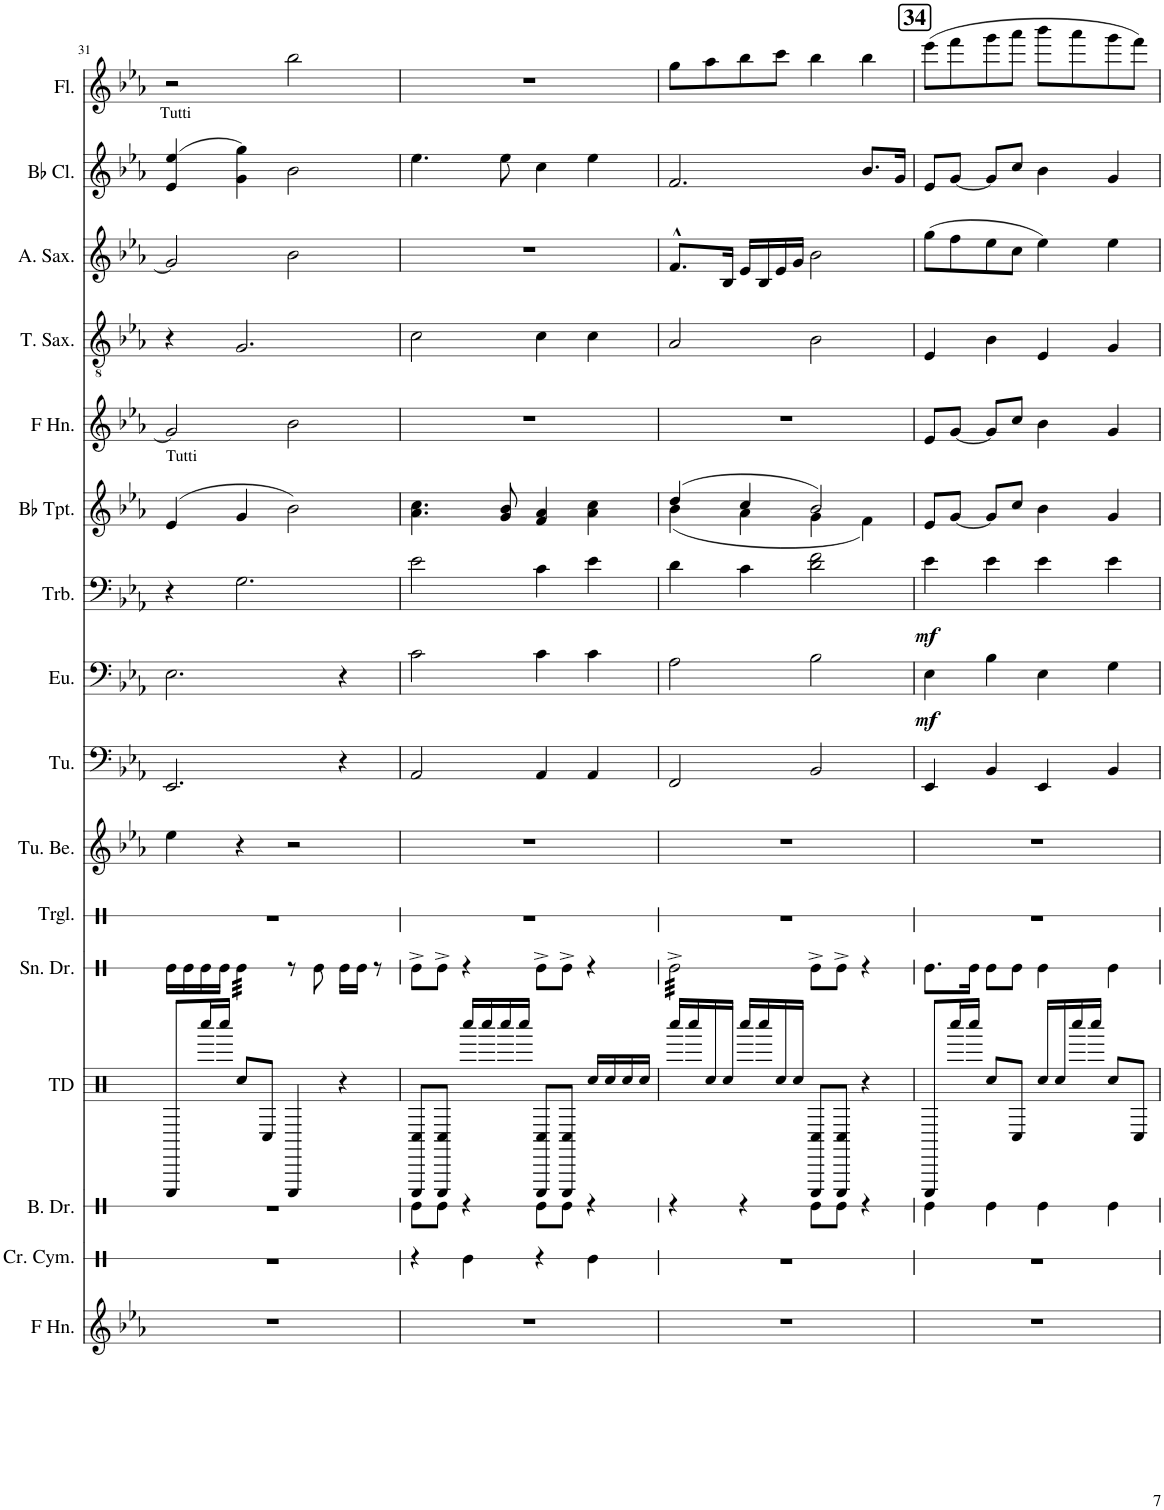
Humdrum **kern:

**kern	**kern	**kern	**kern	**kern	**kern	**kern	**kern	**kern	**dynam	**kern	**dynam	**kern	**kern	**kern	**kern	**kern	**kern
*part16	*part15	*part14	*part13	*part12	*part11	*part10	*part9	*part8	*part8	*part7	*part7	*part6	*part5	*part4	*part3	*part2	*part1
*staff16	*staff15	*staff14	*staff13	*staff12	*staff11	*staff10	*staff9	*staff8	*staff8	*staff7	*staff7	*staff6	*staff5	*staff4	*staff3	*staff2	*staff1
*I"Horn in F	*I"Crash Cymbal	*I"Bass Drum	*I"Tenor Drums	*I"Snare Drum	*I"Triangle	*I"Tubular Bells	*I"Tuba	*I"Euphonium	*	*I"Trombone	*	*I"Bb Trumpet	*I"Horn in F	*I"Tenor Saxophone	*I"Alto Saxophone	*I"Bb Clarinet	*I"Flute
*	*I'Cr. Cym.	*I'B. Dr.	*I'TD	*I'Sn. Dr.	*I'Trgl.	*I'Tu. Be.	*I'Tu.	*I'Eu.	*	*I'Trb.	*	*I'Bb Tpt.	*	*I'T. Sax.	*I'A. Sax.	*I'Bb Cl.	*I'Fl.
!!LO:PB:g=z
*clefG2	*clefX	*clefX	*clefX	*clefX	*clefX	*clefG2	*clefF4	*clefF4	*	*clefF4	*	*clefG2	*clefG2	*clefGv2	*clefG2	*clefG2	*clefG2
*ITrd4c7	*	*	*	*	*	*	*	*	*	*	*	*ITrd1c2	*ITrd4c7	*ITrd8c14	*ITrd5c9	*ITrd1c2	*
*k[b-e-a-]	*k[]	*k[]	*k[]	*k[]	*k[]	*k[b-e-a-]	*k[b-e-a-]	*k[b-e-a-]	*	*k[b-e-a-]	*	*k[b-e-a-]	*k[b-e-a-]	*k[b-e-a-]	*k[b-e-a-]	*k[b-e-a-]	*k[b-e-a-]
*M4/4	*M4/4	*M4/4	*M4/4	*M4/4	*M4/4	*M4/4	*M4/4	*M4/4	*	*M4/4	*	*M4/4	*M4/4	*M4/4	*M4/4	*M4/4	*M4/4
=31	=31	=31	=31	=31	=31	=31	=31	=31	=31	=31	=31	=31	=31	=31	=31	=31	=31
!	!	!	!	!	!	!	!	!	!	!	!	!	!	!	!	!LO:TX:a:t=Tutti	!
!	!	!	!	!	!	!	!	!	!	!	!	!LO:TX:a:t=Tutti	!	!	!	!	!
1r	1r	1r	8CCC/L	16Re\LL	1r	4ee-\	2.EE-/	2.E-\	.	4r	.	(4e-/	2g/]	4r	2g/]	(4e-/ 4ee-/	2r
.	.	.	.	16Re\	.	.	.	.	.	.	.	.	.	.	.	.	.
.	.	.	16cccc/L	16Re\	.	.	.	.	.	.	.	.	.	.	.	.	.
.	.	.	16cccc/JJ	16Re\JJ	.	.	.	.	.	.	.	.	.	.	.	.	.
*	*	*	*	*tremolo	*	*	*	*	*	*	*	*	*	*	*	*	*
.	.	.	8cc/L	32Re\LLL	.	4r	.	.	.	2.G\	.	4g/	.	2.G/	.	4g\ 4gg\)	.
.	.	.	.	32Re\	.	.	.	.	.	.	.	.	.	.	.	.	.
.	.	.	.	32Re\	.	.	.	.	.	.	.	.	.	.	.	.	.
.	.	.	.	32Re\	.	.	.	.	.	.	.	.	.	.	.	.	.
.	.	.	8C/J	32Re\	.	.	.	.	.	.	.	.	.	.	.	.	.
.	.	.	.	32Re\	.	.	.	.	.	.	.	.	.	.	.	.	.
.	.	.	.	32Re\	.	.	.	.	.	.	.	.	.	.	.	.	.
.	.	.	.	32Re\JJJ	.	.	.	.	.	.	.	.	.	.	.	.	.
*	*	*	*	*Xtremolo	*	*	*	*	*	*	*	*	*	*	*	*	*
.	.	.	4CCC/	8r	.	2r	.	.	.	.	.	2b-\)	2b-\	.	2b-\	2b-\	2bb-\
.	.	.	.	8Re\	.	.	.	.	.	.	.	.	.	.	.	.	.
.	.	.	4r	16Re\LL	.	.	4r	4r	.	.	.	.	.	.	.	.	.
.	.	.	.	16Re\JJ	.	.	.	.	.	.	.	.	.	.	.	.	.
.	.	.	.	8r	.	.	.	.	.	.	.	.	.	.	.	.	.
=32	=32	=32	=32	=32	=32	=32	=32	=32	=32	=32	=32	=32	=32	=32	=32	=32	=32
1r	4r	8Re\L	8CCC/ 8C/L	8Re^\L	1r	1r	2AA-/	2c\	.	2e-\	.	4.a-\ 4.cc\	1r	2c\	1r	4.ee-\	1r
.	.	8Re\J	8CCC/ 8C/J	8Re^\J	.	.	.	.	.	.	.	.	.	.	.	.	.
.	4Re\	4r	16cccc/LL	4r	.	.	.	.	.	.	.	.	.	.	.	.	.
.	.	.	16cccc/	.	.	.	.	.	.	.	.	.	.	.	.	.	.
.	.	.	16cccc/	.	.	.	.	.	.	.	.	8g/ 8b-/	.	.	.	8ee-\	.
.	.	.	16cccc/JJ	.	.	.	.	.	.	.	.	.	.	.	.	.	.
.	4r	8Re\L	8CCC/ 8C/L	8Re^\L	.	.	4AA-/	4c\	.	4c\	.	4f/ 4a-/	.	4c\	.	4cc\	.
.	.	8Re\J	8CCC/ 8C/J	8Re^\J	.	.	.	.	.	.	.	.	.	.	.	.	.
.	4Re\	4r	16cc/LL	4r	.	.	4AA-/	4c\	.	4e-\	.	4a-\ 4cc\	.	4c\	.	4ee-\	.
.	.	.	16cc/	.	.	.	.	.	.	.	.	.	.	.	.	.	.
.	.	.	16cc/	.	.	.	.	.	.	.	.	.	.	.	.	.	.
.	.	.	16cc/JJ	.	.	.	.	.	.	.	.	.	.	.	.	.	.
=33	=33	=33	=33	=33	=33	=33	=33	=33	=33	=33	=33	=33	=33	=33	=33	=33	=33
*	*	*	*	*	*	*	*	*	*	*	*	*^	*	*	*	*	*
*	*	*	*	*tremolo	*	*	*	*	*	*	*	*	*	*	*	*	*	*
1r	1r	4r	16cccc/LL	32Re^\LLL	1r	1r	2FF/	2A-\	.	4d\	.	(4dd/	(4b-\	1r	2A-/	8.f^^/L	2.f/	8gg\L
.	.	.	.	32Re^\	.	.	.	.	.	.	.	.	.	.	.	.	.	.
.	.	.	16cccc/	32Re^\	.	.	.	.	.	.	.	.	.	.	.	.	.	.
.	.	.	.	32Re^\	.	.	.	.	.	.	.	.	.	.	.	.	.	.
.	.	.	16cc/	32Re^\	.	.	.	.	.	.	.	.	.	.	.	.	.	8aa-\
.	.	.	.	32Re^\	.	.	.	.	.	.	.	.	.	.	.	.	.	.
.	.	.	16cc/JJ	32Re^\	.	.	.	.	.	.	.	.	.	.	.	16B-/Jk	.	.
.	.	.	.	32Re^\	.	.	.	.	.	.	.	.	.	.	.	.	.	.
.	.	4r	16cccc/LL	32Re^\	.	.	.	.	.	4c\	.	4cc/	4a-\	.	.	16e-/LL	.	8bb-\
.	.	.	.	32Re^\	.	.	.	.	.	.	.	.	.	.	.	.	.	.
.	.	.	16cccc/	32Re^\	.	.	.	.	.	.	.	.	.	.	.	16B-/	.	.
.	.	.	.	32Re^\	.	.	.	.	.	.	.	.	.	.	.	.	.	.
.	.	.	16cc/	32Re^\	.	.	.	.	.	.	.	.	.	.	.	16e-/	.	8ccc\J
.	.	.	.	32Re^\	.	.	.	.	.	.	.	.	.	.	.	.	.	.
.	.	.	16cc/JJ	32Re^\	.	.	.	.	.	.	.	.	.	.	.	16g/JJ	.	.
.	.	.	.	32Re^\JJJ	.	.	.	.	.	.	.	.	.	.	.	.	.	.
*	*	*	*	*Xtremolo	*	*	*	*	*	*	*	*	*	*	*	*	*	*
.	.	8Re\L	8CCC/ 8C/L	8Re^\L	.	.	2BB-/	2B-\	.	2d\ 2f\	.	2b-/)	4g\	.	2B-\	2b-\	.	4bb-\
.	.	8Re\J	8CCC/ 8C/J	8Re^\J	.	.	.	.	.	.	.	.	.	.	.	.	.	.
.	.	4r	4r	4r	.	.	.	.	.	.	.	.	4f\)	.	.	.	8.b-/L	4bb-\
.	.	.	.	.	.	.	.	.	.	.	.	.	.	.	.	.	16g/Jk	.
*	*	*	*	*	*	*	*	*	*	*	*	*v	*v	*	*	*	*	*
!!LO:REH:place=s1:a:B:cj:fs=14:t=34
=34	=34	=34	=34	=34	=34	=34	=34	=34	=34	=34	=34	=34	=34	=34	=34	=34	=34
!	!	!	!	!	!	!	!	!	!LO:DY:b	!	!LO:DY:b	!	!	!	!	!	!
1r	1r	4Re\	8CCC/L	8.Re\L	1r	1r	4EE-/	4E-\	mf	4e-\	mf	8e-/L	8e-/L	4E-/	(8gg\L	8e-/L	(8eee-\L
.	.	.	16cccc/L	.	.	.	.	.	.	.	.	[8g/J	[8g/J	.	8ff\	[8g/J	8fff\
.	.	.	16cccc/JJ	16Re\Jk	.	.	.	.	.	.	.	.	.	.	.	.	.
.	.	4Re\	8cc/L	8Re\L	.	.	4BB-/	4B-\	.	4e-\	.	8g/L]	8g/L]	4B-\	8ee-\	8g/L]	8ggg\
.	.	.	8C/J	8Re\J	.	.	.	.	.	.	.	8cc/J	8cc/J	.	8cc\J	8cc/J	8aaa-\J
.	.	4Re\	16cc/LL	4Re\	.	.	4EE-/	4E-\	.	4e-\	.	4b-\	4b-\	4E-/	4ee-\)	4b-\	8bbb-\L
.	.	.	16cc/	.	.	.	.	.	.	.	.	.	.	.	.	.	.
.	.	.	16cccc/	.	.	.	.	.	.	.	.	.	.	.	.	.	8aaa-\
.	.	.	16cccc/JJ	.	.	.	.	.	.	.	.	.	.	.	.	.	.
.	.	4Re\	8cc/L	4Re\	.	.	4BB-/	4G\	.	4e-\	.	4g/	4g/	4G/	4ee-\	4g/	8ggg\
.	.	.	8C/J	.	.	.	.	.	.	.	.	.	.	.	.	.	8fff\J)
=	=	=	=	=	=	=	=	=	=	=	=	=	=	=	=	=	=
*-	*-	*-	*-	*-	*-	*-	*-	*-	*-	*-	*-	*-	*-	*-	*-	*-	*-
